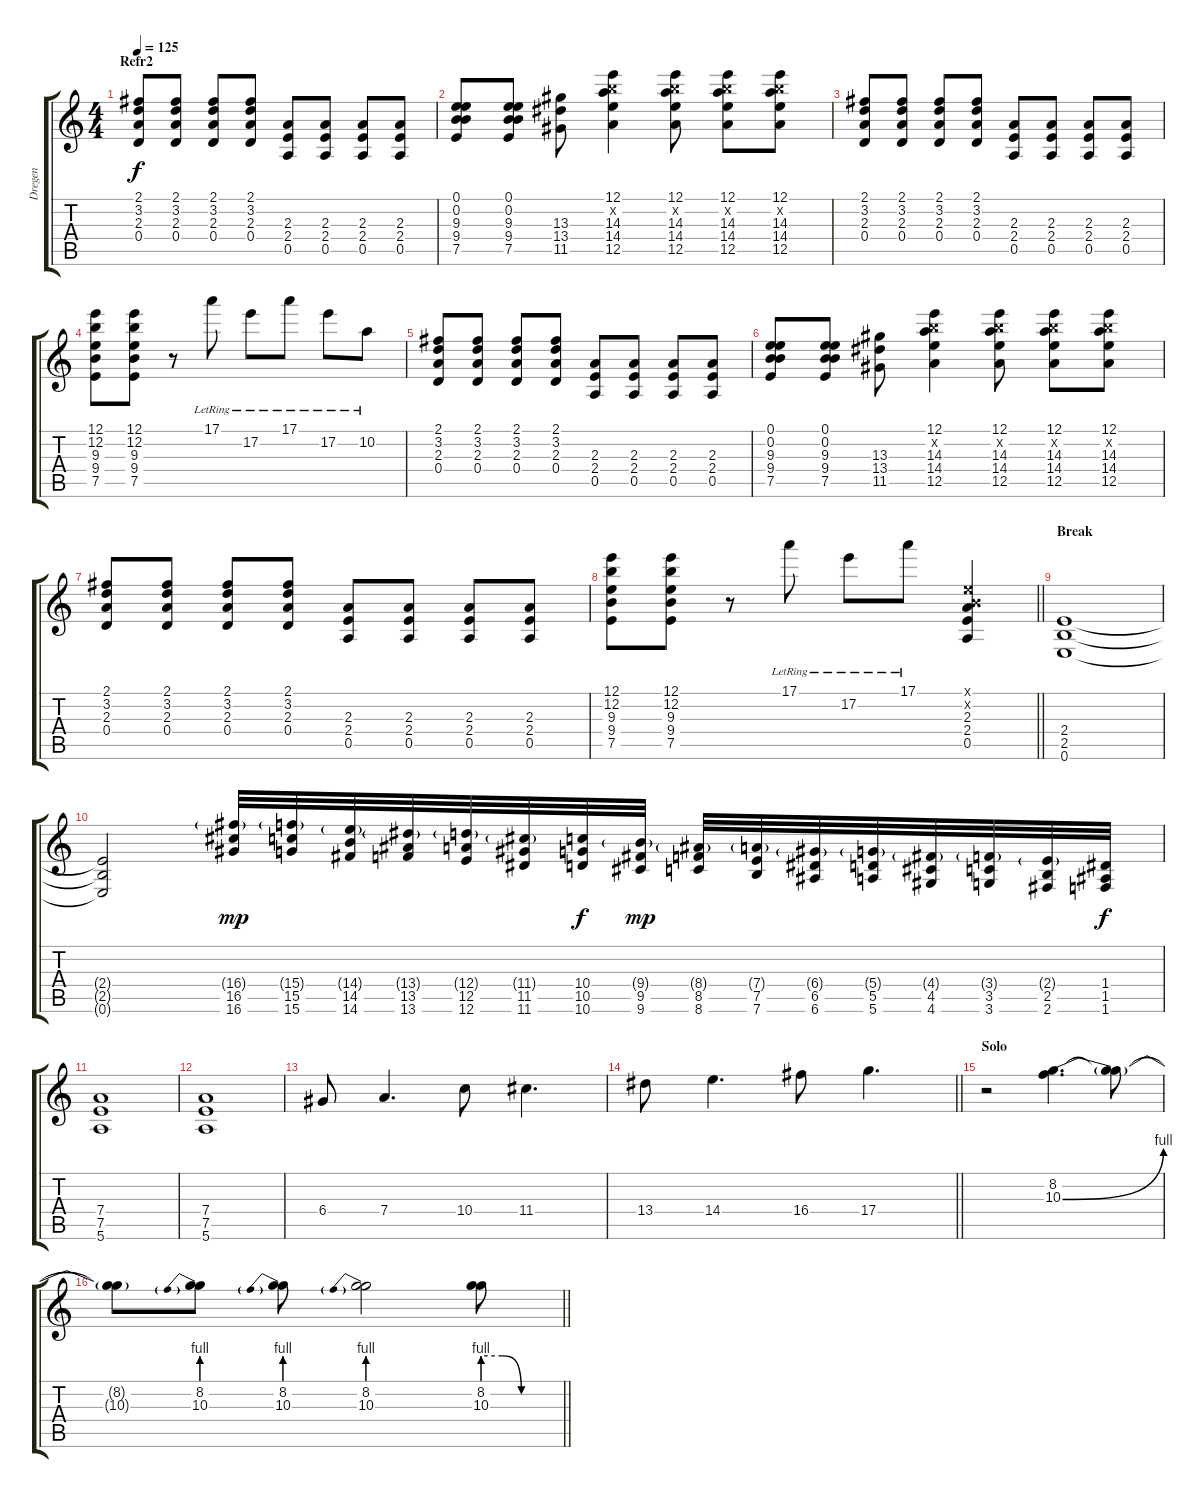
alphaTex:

\track ("Dregen" "Dregen") {instrument overdrivenguitar}
\staff {score tabs}
\tuning (E4 B3 G3 D3 A2 E2) {hide}
\ts (4 4)
\section ("" "Refr2")
\tempo 125
\clef g2
\ks c
(2.1 3.2 2.3 0.4).8{dy f} (2.1 3.2 2.3 0.4).8 (2.1 3.2 2.3 0.4).8 (2.1 3.2 2.3 0.4).8 (2.3 2.4 0.5).8 (2.3 2.4 0.5).8 (2.3 2.4 0.5).8 (2.3 2.4 0.5).8 |
(0.1 0.2 9.3 9.4 7.5).8 (0.1 0.2 9.3 9.4 7.5).8 (13.3 13.4 11.5).8 (12.1 12.2{x} 14.3 14.4 12.5).4 (12.1 12.2{x} 14.3 14.4 12.5).8 (12.1 12.2{x} 14.3 14.4 12.5).8 (12.1 12.2{x} 14.3 14.4 12.5).8 |
(2.1 3.2 2.3 0.4).8 (2.1 3.2 2.3 0.4).8 (2.1 3.2 2.3 0.4).8 (2.1 3.2 2.3 0.4).8 (2.3 2.4 0.5).8 (2.3 2.4 0.5).8 (2.3 2.4 0.5).8 (2.3 2.4 0.5).8 |
(12.1 12.2 9.3 9.4 7.5).8 (12.1 12.2 9.3 9.4 7.5).8 r.8 17.1{lr}.8 17.2{lr}.8 17.1{lr}.8 17.2{lr}.8 10.2{lr}.8 |
(2.1 3.2 2.3 0.4).8 (2.1 3.2 2.3 0.4).8 (2.1 3.2 2.3 0.4).8 (2.1 3.2 2.3 0.4).8 (2.3 2.4 0.5).8 (2.3 2.4 0.5).8 (2.3 2.4 0.5).8 (2.3 2.4 0.5).8 |
(0.1 0.2 9.3 9.4 7.5).8 (0.1 0.2 9.3 9.4 7.5).8 (13.3 13.4 11.5).8 (12.1 12.2{x} 14.3 14.4 12.5).4 (12.1 12.2{x} 14.3 14.4 12.5).8 (12.1 12.2{x} 14.3 14.4 12.5).8 (12.1 12.2{x} 14.3 14.4 12.5).8 |
(2.1 3.2 2.3 0.4).8 (2.1 3.2 2.3 0.4).8 (2.1 3.2 2.3 0.4).8 (2.1 3.2 2.3 0.4).8 (2.3 2.4 0.5).8 (2.3 2.4 0.5).8 (2.3 2.4 0.5).8 (2.3 2.4 0.5).8 |
\barLineRight lightlight
(12.1 12.2 9.3 9.4 7.5).8 (12.1 12.2 9.3 9.4 7.5).8 r.8 17.1{lr}.8 17.2{lr}.8 17.1{lr}.8 (0.1{x} 0.2{x} 2.3 2.4 0.5).4 |
\section ("" "Break")
(2.4 2.5 0.6).1 |
(2.4{t} 2.5{t} 0.6{t}).2 (16.4{g} 16.5 16.6).32{dy mp} (15.4{g} 15.5 15.6).32 (14.4{g} 14.5 14.6).32 (13.4{g} 13.5 13.6).32 (12.4{g} 12.5 12.6).32 (11.4{g} 11.5 11.6).32 (10.4 10.5 10.6).32{dy f} (9.4{g} 9.5 9.6).32{dy mp} (8.4{g} 8.5 8.6).32 (7.4{g} 7.5 7.6).32 (6.4{g} 6.5 6.6).32 (5.4{g} 5.5 5.6).32 (4.4{g} 4.5 4.6).32 (3.4{g} 3.5 3.6).32 (2.4{g} 2.5 2.6).32 (1.4 1.5 1.6).32{dy f} |
(7.4 7.5 5.6).1 |
(7.4 7.5 5.6).1 |
6.4.8 7.4.4{d} 10.4.8 11.4.4{d} |
\barLineRight lightlight
13.4.8 14.4.4{d} 16.4.8 17.4.4{d} |
\section ("" "Solo")
r.2 (8.2 10.3{be (bend 0 0 60 4)}).4{d} (8.2{t} 10.3{t}).8 |
\barLineRight lightlight
(8.2{t} 10.3{t}).8 (8.2 10.3{be (prebend 0 4 60 4)}).8 (8.2 10.3{be (prebend 0 4 60 4)}).8 (8.2 10.3{be (prebend 0 4 60 4)}).2 (8.2 10.3{be (custom 0 4 15 4 30 0 60 0)}).8
